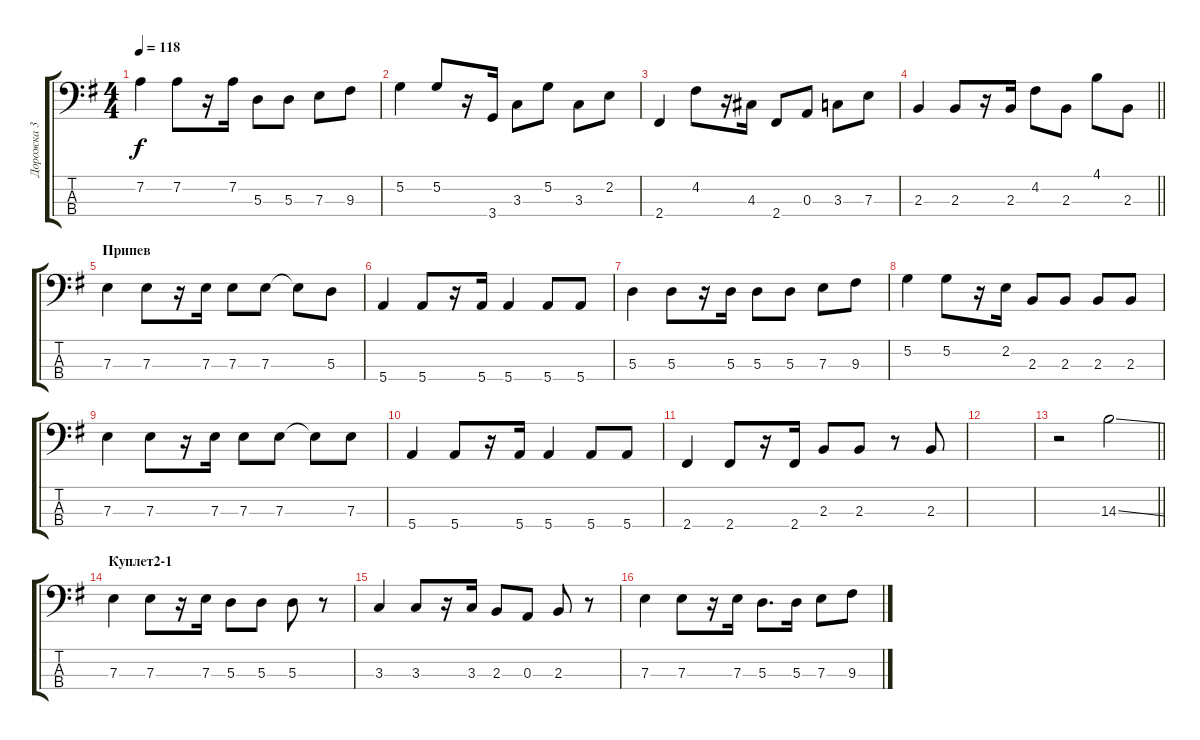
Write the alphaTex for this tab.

\track ("Дорожка 3" "Дорожка 3") {instrument electricbassfinger}
\staff {score tabs}
\tuning (G2 D2 A1 E1) {hide}
\ts (4 4)
\tempo 118
\clef f4
\ks eminor
7.2.4{dy f} 7.2.8 r.16 7.2.16 5.3.8 5.3.8 7.3.8 9.3.8 |
5.2.4 5.2.8 r.16 3.4.16 3.3.8 5.2.8 3.3.8 2.2.8 |
2.4.4 4.2.8 r.16 4.3.16 2.4.8 0.3.8 3.3.8 7.3.8 |
\barLineRight lightlight
2.3.4 2.3.8 r.16 2.3.16 4.2.8 2.3.8 4.1.8 2.3.8 |
\section ("" "Припев")
7.3.4{volume 13} 7.3.8 r.16 7.3.16 7.3.8 7.3.8 7.3{t}.8 5.3.8 |
5.4.4 5.4.8 r.16 5.4.16 5.4.4 5.4.8 5.4.8 |
5.3.4 5.3.8 r.16 5.3.16 5.3.8 5.3.8 7.3.8 9.3.8 |
5.2.4 5.2.8 r.16 2.2.16 2.3.8 2.3.8 2.3.8 2.3.8 |
7.3.4 7.3.8 r.16 7.3.16 7.3.8 7.3.8 7.3{t}.8 7.3.8 |
5.4.4 5.4.8 r.16 5.4.16 5.4.4 5.4.8 5.4.8 |
2.4.4 2.4.8 r.16 2.4.16 2.3.8 2.3.8 r.8 2.3.8 |
|
\barLineRight lightlight
r.2 14.3{ss}.2 |
\section ("" "Куплет2-1")
7.3.4 7.3.8 r.16 7.3.16 5.3.8 5.3.8 5.3.8 r.8 |
3.3.4 3.3.8 r.16 3.3.16 2.3.8 0.3.8 2.3.8 r.8 |
7.3.4 7.3.8 r.16 7.3.16 5.3.8{d} 5.3.16 7.3.8 9.3.8
